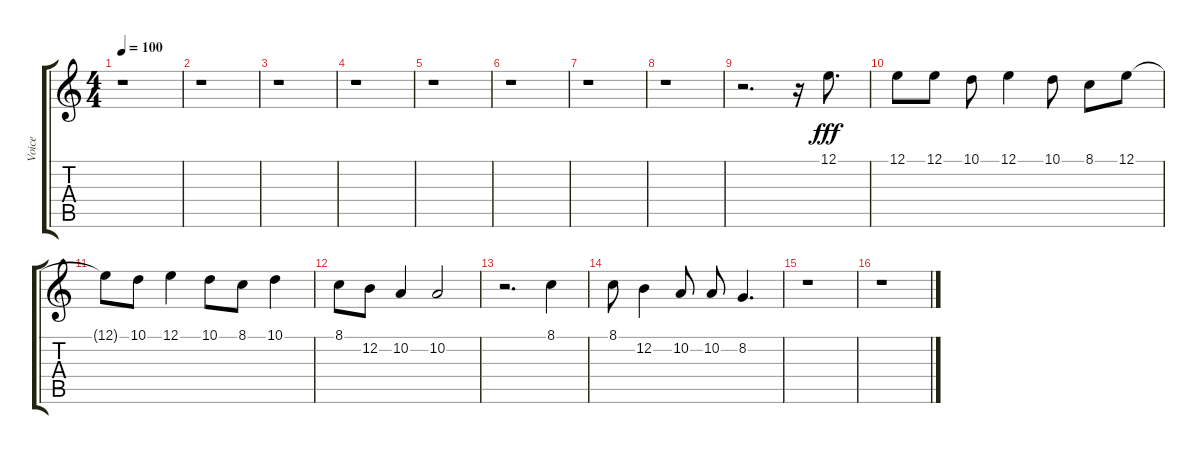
\track ("Voice" "Voice") {instrument shakuhachi}
\staff {score tabs}
\tuning (E4 B3 G3 D3 A2 E2) {hide}
\ts (4 4)
\tempo 100
\clef g2
\ks c
r.1{dy fff} |
r.1 |
r.1 |
r.1 |
r.1 |
r.1 |
r.1 |
r.1 |
r.2{d} r.16 12.1.8{d} |
12.1.8 12.1.8 10.1.8 12.1.4 10.1.8 8.1.8 12.1.8 |
12.1{t}.8 10.1.8 12.1.4 10.1.8 8.1.8 10.1.4 |
8.1.8 12.2.8 10.2.4 10.2.2 |
r.2{d} 8.1.4 |
8.1.8 12.2.4 10.2.8 10.2.8 8.2.4{d} |
r.1 |
r.1
